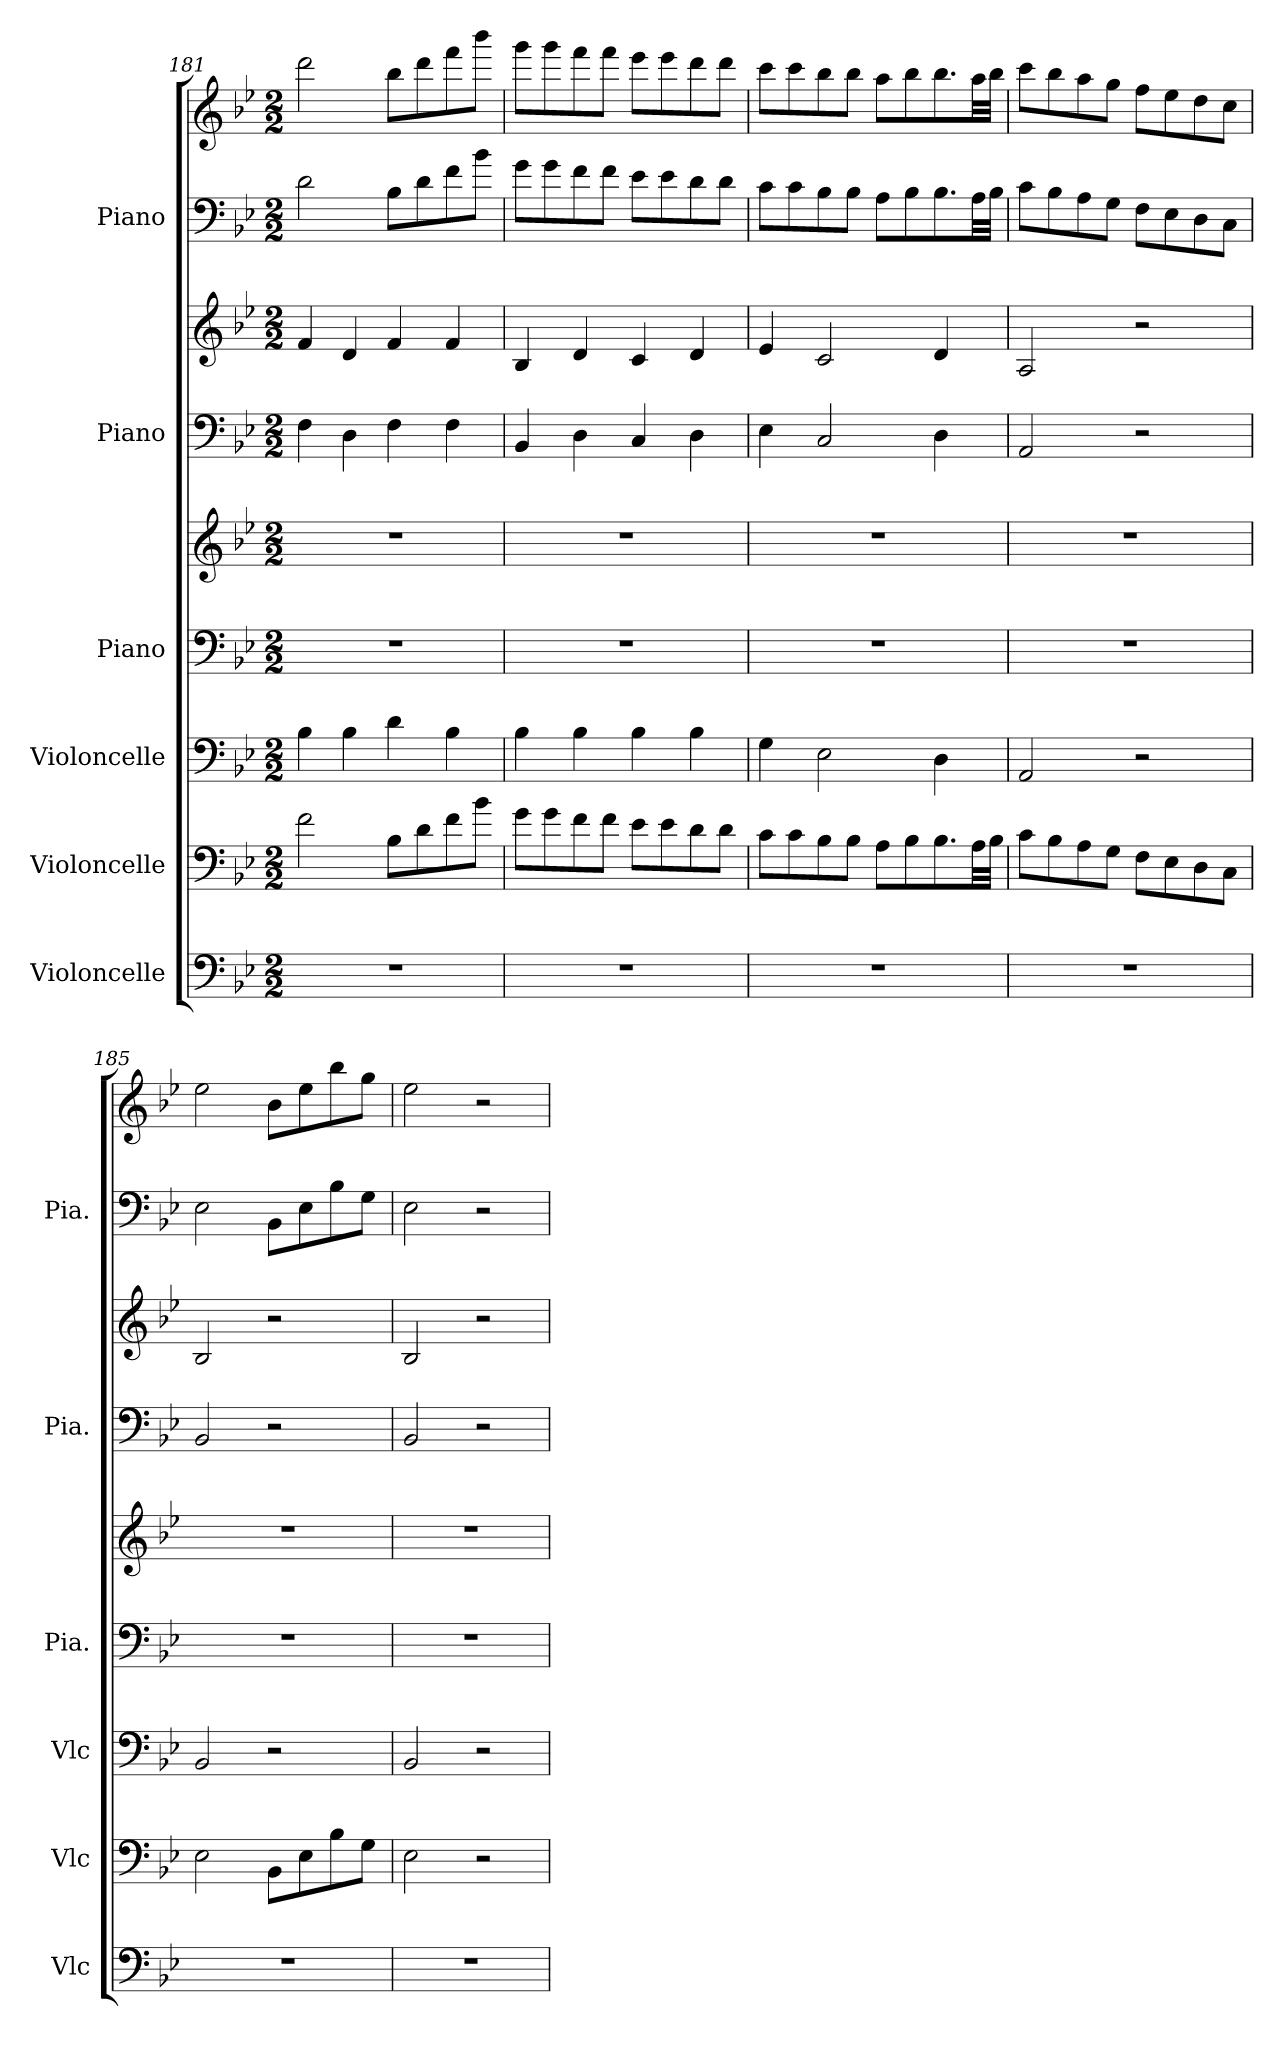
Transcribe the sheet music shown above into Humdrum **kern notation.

**kern	**kern	**kern	**kern	**kern	**kern	**kern	**kern	**kern
*part6	*part5	*part4	*part3	*part3	*part2	*part2	*part1	*part1
*staff9	*staff8	*staff7	*staff6	*staff5	*staff4	*staff3	*staff2	*staff1
*I"Violoncelle	*I"Violoncelle	*I"Violoncelle	*I"Piano	*	*I"Piano	*	*I"Piano	*
*I'Vlc	*I'Vlc	*I'Vlc	*I'Pia.	*	*I'Pia.	*	*I'Pia.	*
!!LO:PB:g=z
*clefF4	*clefF4	*clefF4	*clefF4	*clefG2	*clefF4	*clefG2	*clefF4	*clefG2
*k[b-e-]	*k[b-e-]	*k[b-e-]	*k[b-e-]	*k[b-e-]	*k[b-e-]	*k[b-e-]	*k[b-e-]	*k[b-e-]
*M2/2	*M2/2	*M2/2	*M2/2	*M2/2	*M2/2	*M2/2	*M2/2	*M2/2
=181	=181	=181	=181	=181	=181	=181	=181	=181
1r	2f\	4B-\	1r	1r	4F\	4f/	2d\	2ddd\
.	.	4B-\	.	.	4D\	4d/	.	.
.	8B-\L	4d\	.	.	4F\	4f/	8B-\L	8bb-\L
.	8d\	.	.	.	.	.	8d\	8ddd\
.	8f\	4B-\	.	.	4F\	4f/	8f\	8fff\
.	8b-\J	.	.	.	.	.	8b-\J	8bbb-\J
=182	=182	=182	=182	=182	=182	=182	=182	=182
1r	8g\L	4B-\	1r	1r	4BB-/	4B-/	8g\L	8ggg\L
.	8g\	.	.	.	.	.	8g\	8ggg\
.	8f\	4B-\	.	.	4D\	4d/	8f\	8fff\
.	8f\J	.	.	.	.	.	8f\J	8fff\J
.	8e-\L	4B-\	.	.	4C/	4c/	8e-\L	8eee-\L
.	8e-\	.	.	.	.	.	8e-\	8eee-\
.	8d\	4B-\	.	.	4D\	4d/	8d\	8ddd\
.	8d\J	.	.	.	.	.	8d\J	8ddd\J
=183	=183	=183	=183	=183	=183	=183	=183	=183
1r	8c\L	4G\	1r	1r	4E-\	4e-/	8c\L	8ccc\L
.	8c\	.	.	.	.	.	8c\	8ccc\
.	8B-\	2E-\	.	.	2C/	2c/	8B-\	8bb-\
.	8B-\J	.	.	.	.	.	8B-\J	8bb-\J
.	8A\L	.	.	.	.	.	8A\L	8aa\L
.	8B-\	.	.	.	.	.	8B-\	8bb-\
.	8.B-\	4D\	.	.	4D\	4d/	8.B-\	8.bb-\
.	32A\LL	.	.	.	.	.	32A\LL	32aa\LL
.	32B-\JJJ	.	.	.	.	.	32B-\JJJ	32bb-\JJJ
=184	=184	=184	=184	=184	=184	=184	=184	=184
1r	8c\L	2AA/	1r	1r	2AA/	2A/	8c\L	8ccc\L
.	8B-\	.	.	.	.	.	8B-\	8bb-\
.	8A\	.	.	.	.	.	8A\	8aa\
.	8G\J	.	.	.	.	.	8G\J	8gg\J
.	8F\L	2r	.	.	2r	2r	8F\L	8ff\L
.	8E-\	.	.	.	.	.	8E-\	8ee-\
.	8D\	.	.	.	.	.	8D\	8dd\
.	8C\J	.	.	.	.	.	8C\J	8cc\J
!!LO:PB:g=z
=185	=185	=185	=185	=185	=185	=185	=185	=185
1r	2E-\	2BB-/	1r	1r	2BB-/	2B-/	2E-\	2ee-\
.	8BB-\L	2r	.	.	2r	2r	8BB-\L	8b-\L
.	8E-\	.	.	.	.	.	8E-\	8ee-\
.	8B-\	.	.	.	.	.	8B-\	8bb-\
.	8G\J	.	.	.	.	.	8G\J	8gg\J
=186	=186	=186	=186	=186	=186	=186	=186	=186
1r	2E-\	2BB-/	1r	1r	2BB-/	2B-/	2E-\	2ee-\
.	2r	2r	.	.	2r	2r	2r	2r
=	=	=	=	=	=	=	=	=
*-	*-	*-	*-	*-	*-	*-	*-	*-
